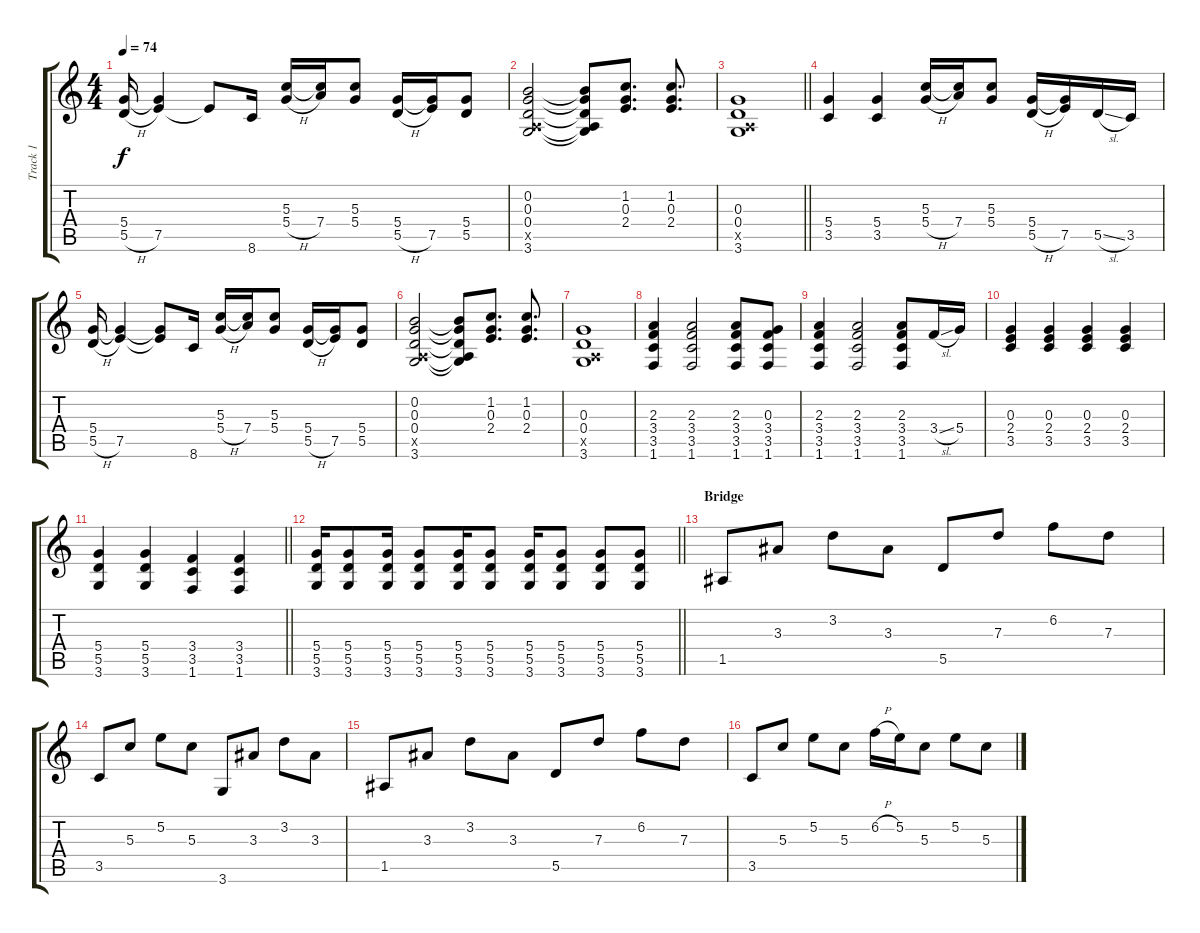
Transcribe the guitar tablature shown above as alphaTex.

\track ("Track 1" "Track 1") {instrument overdrivenguitar}
\staff {score tabs}
\tuning (E4 B3 G3 D3 A2 E2) {hide}
\ts (4 4)
\tempo 74
\clef g2
\ks c
(5.4 5.5{h}).16{dy f} (5.4{t} 7.5).4 7.5{t}.8 8.6.16 (5.3 5.4{h}).16 (5.3{t} 7.4).16 (5.3 5.4).8 (5.4 5.5{h}).16 (5.4{t} 7.5).16 (5.4 5.5).8 |
(0.2 0.3 0.4 0.5{x} 3.6).2 (0.2{t} 0.3{t} 0.4{t} 0.5{t} 3.6{t}).8 (1.2 0.3 2.4).8{d} (1.2 0.3 2.4).8{d} |
\barLineRight lightlight
(0.3 0.4 0.5{x} 3.6).1 |
(5.4 3.5).4 (5.4 3.5).4 (5.3 5.4{h}).16 (5.3{t} 7.4).16 (5.3 5.4).8 (5.4 5.5{h}).16 (5.4{t} 7.5).16 5.5{sl}.16 3.5.16 |
(5.4 5.5{h}).16 (5.4{t} 7.5).4 (5.4{t} 7.5{t}).8 8.6.16 (5.3 5.4{h}).16 (5.3{t} 7.4).16 (5.3 5.4).8 (5.4 5.5{h}).16 (5.4{t} 7.5).16 (5.4 5.5).8 |
(0.2 0.3 0.4 0.5{x} 3.6).2 (0.2{t} 0.3{t} 0.4{t} 0.5{t} 3.6{t}).8 (1.2 0.3 2.4).8{d} (1.2 0.3 2.4).8{d} |
(0.3 0.4 0.5{x} 3.6).1 |
(2.3 3.4 3.5 1.6).4 (2.3 3.4 3.5 1.6).2 (2.3 3.4 3.5 1.6).8 (0.3 3.4 3.5 1.6).8 |
(2.3 3.4 3.5 1.6).4 (2.3 3.4 3.5 1.6).2 (2.3 3.4 3.5 1.6).8 3.4{sl}.16 5.4.16 |
(0.3 2.4 3.5).4 (0.3 2.4 3.5).4 (0.3 2.4 3.5).4 (0.3 2.4 3.5).4 |
\barLineRight lightlight
(5.4 5.5 3.6).4 (5.4 5.5 3.6).4 (3.4 3.5 1.6).4 (3.4 3.5 1.6).4 |
\barLineRight lightlight
(5.4 5.5 3.6).16 (5.4 5.5 3.6).8 (5.4 5.5 3.6).16 (5.4 5.5 3.6).8 (5.4 5.5 3.6).16 (5.4 5.5 3.6).8 (5.4 5.5 3.6).16 (5.4 5.5 3.6).8 (5.4 5.5 3.6).8 (5.4 5.5 3.6).8 |
\section ("" "Bridge")
1.5.8 3.3.8 3.2.8 3.3.8 5.5.8 7.3.8 6.2.8 7.3.8 |
3.5.8 5.3.8 5.2.8 5.3.8 3.6.8 3.3.8 3.2.8 3.3.8 |
1.5.8 3.3.8 3.2.8 3.3.8 5.5.8 7.3.8 6.2.8 7.3.8 |
3.5.8 5.3.8 5.2.8 5.3.8 6.2{h}.16 5.2.16 5.3.8 5.2.8 5.3.8
